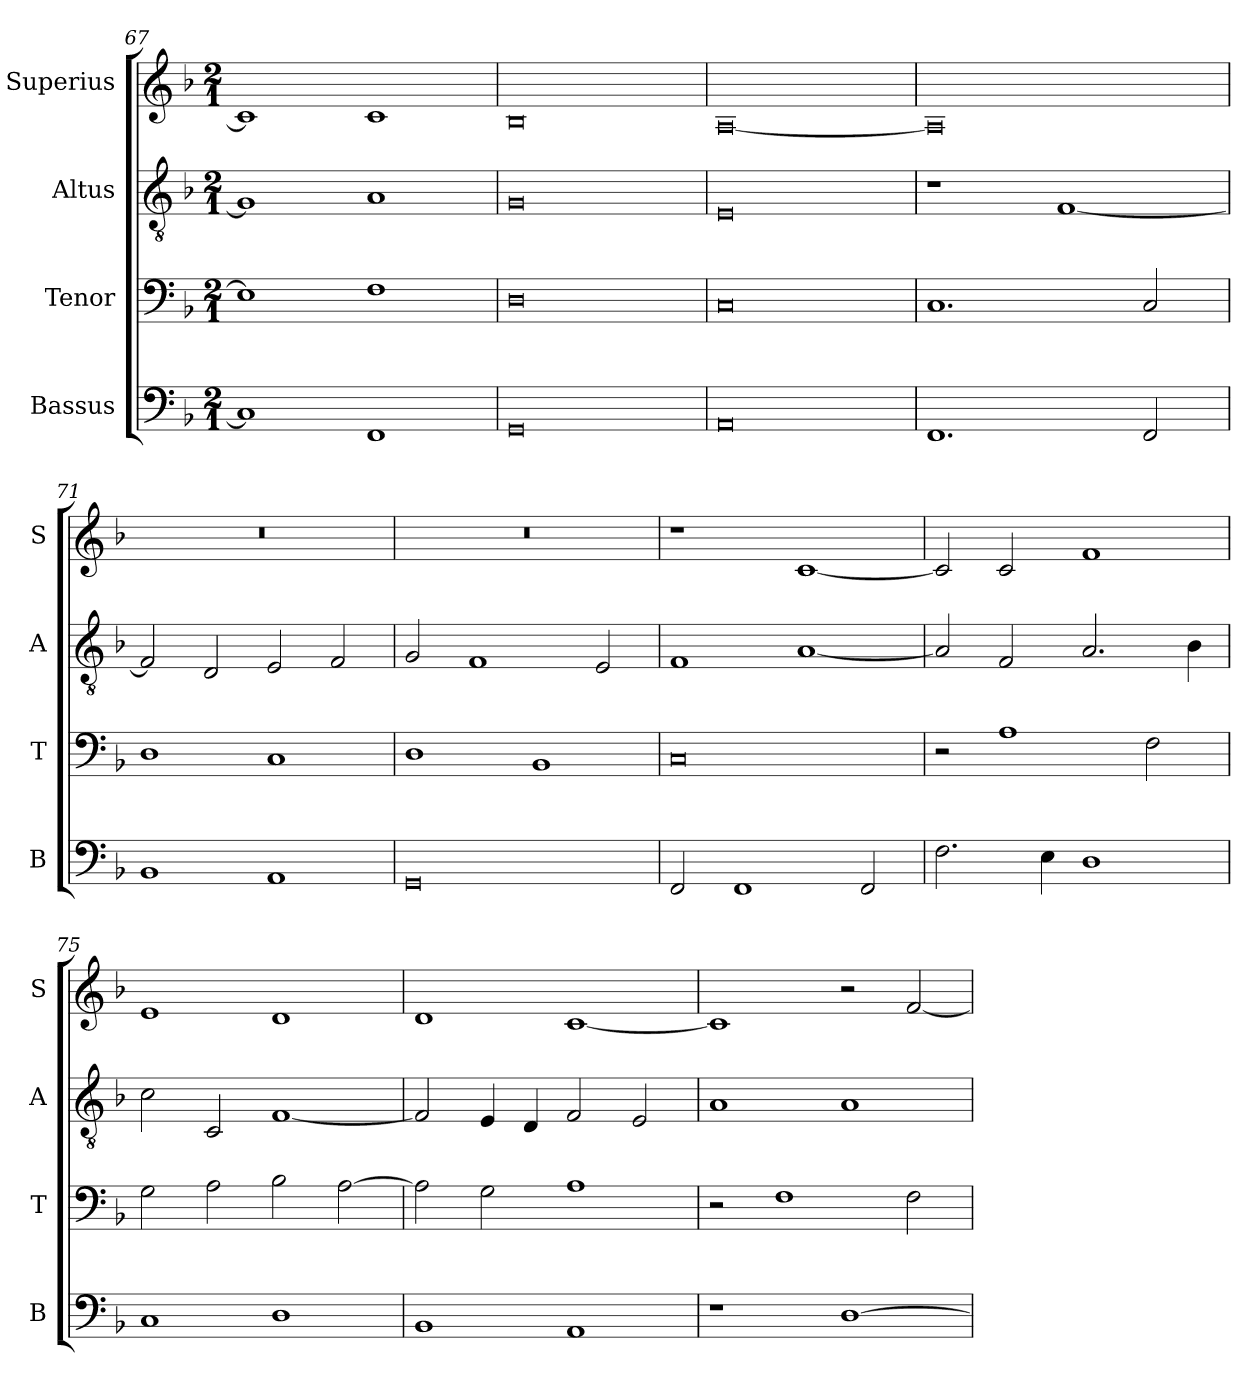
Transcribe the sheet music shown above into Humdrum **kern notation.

**kern	**kern	**kern	**kern
*part4	*part3	*part2	*part1
*staff4	*staff3	*staff2	*staff1
*I"Bassus	*I"Tenor	*I"Altus	*I"Superius
*I'B	*I'T	*I'A	*I'S
*clefF4	*clefF4	*clefGv2	*clefG2
*k[b-]	*k[b-]	*k[b-]	*k[b-]
*F:	*F:	*F:	*F:
*M2/1	*M2/1	*M2/1	*M2/1
=67	=67	=67	=67
1C]	1E]	1G]	1c]
1FF	1F	1A	1c
=68	=68	=68	=68
0GG	0D	0G	0B-
=69	=69	=69	=69
0AA	0C	0E	[0A
=70	=70	=70	=70
1.FF	1.C	1r	0A]
.	.	[1F	.
2FF	2C	.	.
=71	=71	=71	=71
1BB-	1D	2F]	0r
.	.	2D	.
1AA	1C	2E	.
.	.	2F	.
=72	=72	=72	=72
0GG	1D	2G	0r
.	.	1F	.
.	1BB-	.	.
.	.	2E	.
=73	=73	=73	=73
2FF	0C	1F	1r
1FF	.	.	.
.	.	[1A	[1c
2FF	.	.	.
=74	=74	=74	=74
2.F	2r	2A]	2c]
.	1A	2F	2c
4E	.	.	.
1D	.	2.A	1f
.	2F	.	.
.	.	4B-	.
=75	=75	=75	=75
1C	2G	2c	1e
.	2A	2C	.
1D	2B-	[1F	1d
.	[2A	.	.
=76	=76	=76	=76
1BB-	2A]	2F]	1d
.	2G	4E	.
.	.	4D	.
1AA	1A	2F	[1c
.	.	2E	.
=77	=77	=77	=77
1r	2r	1A	1c]
.	1F	.	.
[1D	.	1A	2r
.	2F	.	[2f
=	=	=	=
*-	*-	*-	*-
